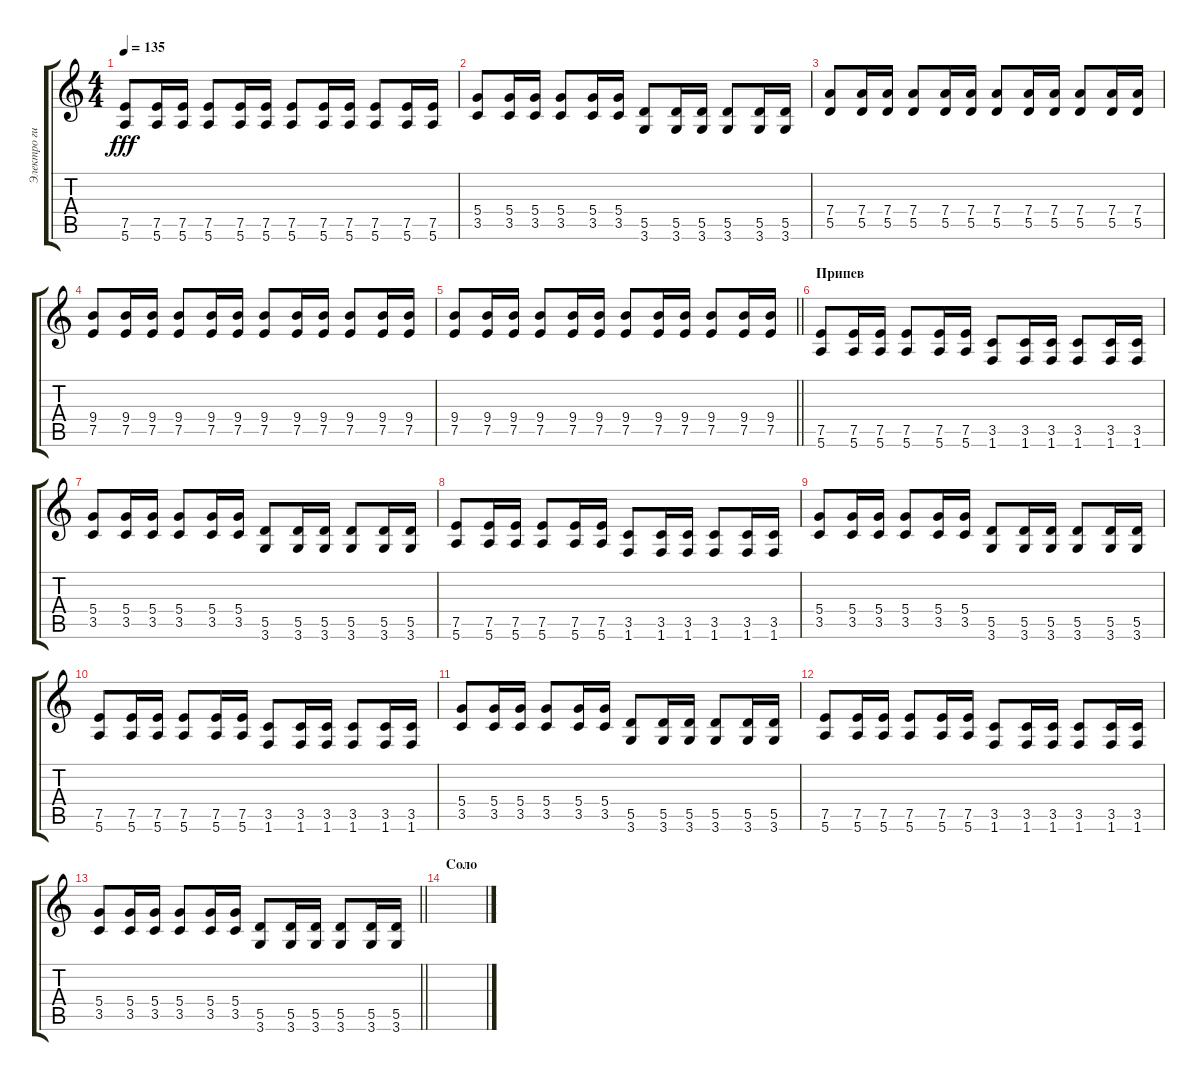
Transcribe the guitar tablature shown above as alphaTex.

\track ("Электро гитара" "Электро ги") {instrument distortionguitar}
\staff {score tabs}
\tuning (E4 B3 G3 D3 A2 E2) {hide}
\ts (4 4)
\tempo 135
\clef g2
\ks c
(7.5 5.6).8{dy fff} (7.5 5.6).16 (7.5 5.6).16 (7.5 5.6).8 (7.5 5.6).16 (7.5 5.6).16 (7.5 5.6).8 (7.5 5.6).16 (7.5 5.6).16 (7.5 5.6).8 (7.5 5.6).16 (7.5 5.6).16 |
(5.4 3.5).8 (5.4 3.5).16 (5.4 3.5).16 (5.4 3.5).8 (5.4 3.5).16 (5.4 3.5).16 (5.5 3.6).8 (5.5 3.6).16 (5.5 3.6).16 (5.5 3.6).8 (5.5 3.6).16 (5.5 3.6).16 |
(7.4 5.5).8 (7.4 5.5).16 (7.4 5.5).16 (7.4 5.5).8 (7.4 5.5).16 (7.4 5.5).16 (7.4 5.5).8 (7.4 5.5).16 (7.4 5.5).16 (7.4 5.5).8 (7.4 5.5).16 (7.4 5.5).16 |
(9.4 7.5).8 (9.4 7.5).16 (9.4 7.5).16 (9.4 7.5).8 (9.4 7.5).16 (9.4 7.5).16 (9.4 7.5).8 (9.4 7.5).16 (9.4 7.5).16 (9.4 7.5).8 (9.4 7.5).16 (9.4 7.5).16 |
\barLineRight lightlight
(9.4 7.5).8 (9.4 7.5).16 (9.4 7.5).16 (9.4 7.5).8 (9.4 7.5).16 (9.4 7.5).16 (9.4 7.5).8 (9.4 7.5).16 (9.4 7.5).16 (9.4 7.5).8 (9.4 7.5).16 (9.4 7.5).16 |
\section ("" "Припев")
(7.5 5.6).8 (7.5 5.6).16 (7.5 5.6).16 (7.5 5.6).8 (7.5 5.6).16 (7.5 5.6).16 (3.5 1.6).8 (3.5 1.6).16 (3.5 1.6).16 (3.5 1.6).8 (3.5 1.6).16 (3.5 1.6).16 |
(5.4 3.5).8 (5.4 3.5).16 (5.4 3.5).16 (5.4 3.5).8 (5.4 3.5).16 (5.4 3.5).16 (5.5 3.6).8 (5.5 3.6).16 (5.5 3.6).16 (5.5 3.6).8 (5.5 3.6).16 (5.5 3.6).16 |
(7.5 5.6).8 (7.5 5.6).16 (7.5 5.6).16 (7.5 5.6).8 (7.5 5.6).16 (7.5 5.6).16 (3.5 1.6).8 (3.5 1.6).16 (3.5 1.6).16 (3.5 1.6).8 (3.5 1.6).16 (3.5 1.6).16 |
(5.4 3.5).8 (5.4 3.5).16 (5.4 3.5).16 (5.4 3.5).8 (5.4 3.5).16 (5.4 3.5).16 (5.5 3.6).8 (5.5 3.6).16 (5.5 3.6).16 (5.5 3.6).8 (5.5 3.6).16 (5.5 3.6).16 |
(7.5 5.6).8 (7.5 5.6).16 (7.5 5.6).16 (7.5 5.6).8 (7.5 5.6).16 (7.5 5.6).16 (3.5 1.6).8 (3.5 1.6).16 (3.5 1.6).16 (3.5 1.6).8 (3.5 1.6).16 (3.5 1.6).16 |
(5.4 3.5).8 (5.4 3.5).16 (5.4 3.5).16 (5.4 3.5).8 (5.4 3.5).16 (5.4 3.5).16 (5.5 3.6).8 (5.5 3.6).16 (5.5 3.6).16 (5.5 3.6).8 (5.5 3.6).16 (5.5 3.6).16 |
(7.5 5.6).8 (7.5 5.6).16 (7.5 5.6).16 (7.5 5.6).8 (7.5 5.6).16 (7.5 5.6).16 (3.5 1.6).8 (3.5 1.6).16 (3.5 1.6).16 (3.5 1.6).8 (3.5 1.6).16 (3.5 1.6).16 |
\barLineRight lightlight
(5.4 3.5).8 (5.4 3.5).16 (5.4 3.5).16 (5.4 3.5).8 (5.4 3.5).16 (5.4 3.5).16 (5.5 3.6).8 (5.5 3.6).16 (5.5 3.6).16 (5.5 3.6).8 (5.5 3.6).16 (5.5 3.6).16 |
\section ("" "Соло")
